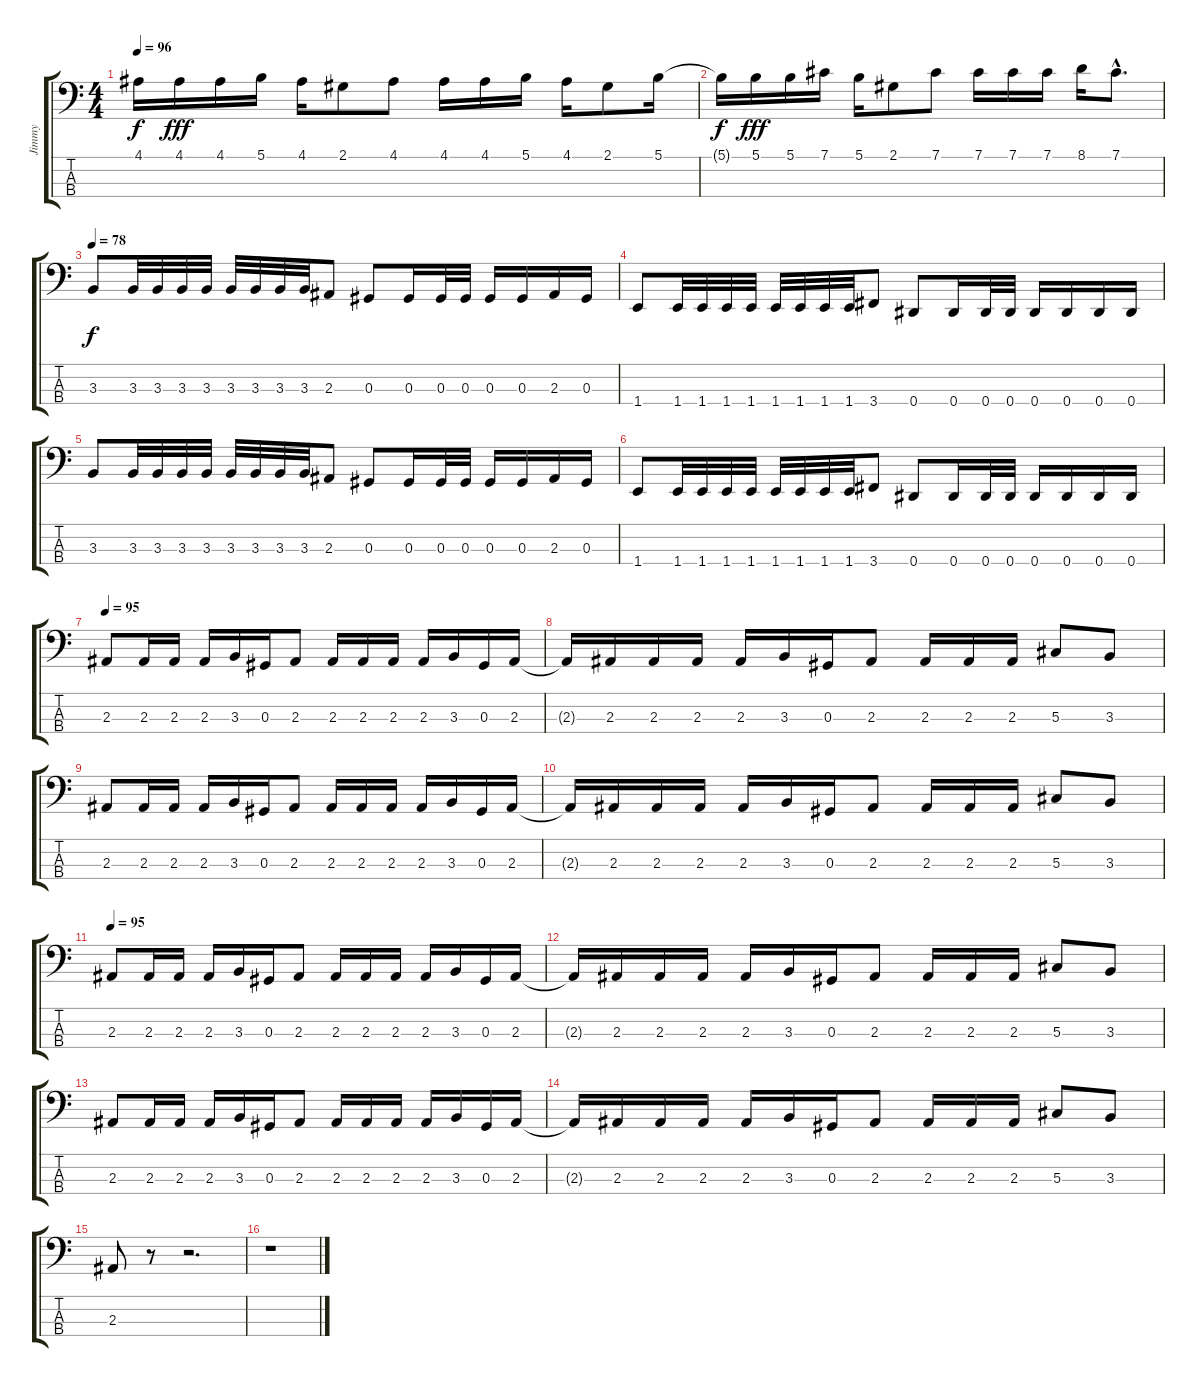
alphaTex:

\track ("Jimmy" "Jimmy") {instrument electricbasspick}
\staff {score tabs}
\tuning (Gb2 Db2 Ab1 Eb1) {hide}
\ts (4 4)
\tempo 96
\clef f4
\ks c
4.1{t}.16{dy f} 4.1.16{dy fff} 4.1.16 5.1.16 4.1.16 2.1.8 4.1.8 4.1.16 4.1.16 5.1.16 4.1.16 2.1.8 5.1.16 |
5.1{t}.16{dy f} 5.1.16{dy fff} 5.1.16 7.1.16 5.1.16 2.1.8 7.1.8 7.1.16 7.1.16 7.1.16 8.1.16 7.1{hac}.8{d} |
\tempo 78
3.3.8{dy f} 3.3.32 3.3.32 3.3.32 3.3.32 3.3.32 3.3.32 3.3.32 3.3.32 2.3.8 0.3.8 0.3.16 0.3.32 0.3.32 0.3.16 0.3.16 2.3.16 0.3.16 |
1.4.8 1.4.32 1.4.32 1.4.32 1.4.32 1.4.32 1.4.32 1.4.32 1.4.32 3.4.8 0.4.8 0.4.16 0.4.32 0.4.32 0.4.16 0.4.16 0.4.16 0.4.16 |
3.3.8 3.3.32 3.3.32 3.3.32 3.3.32 3.3.32 3.3.32 3.3.32 3.3.32 2.3.8 0.3.8 0.3.16 0.3.32 0.3.32 0.3.16 0.3.16 2.3.16 0.3.16 |
1.4.8 1.4.32 1.4.32 1.4.32 1.4.32 1.4.32 1.4.32 1.4.32 1.4.32 3.4.8 0.4.8 0.4.16 0.4.32 0.4.32 0.4.16 0.4.16 0.4.16 0.4.16 |
\tempo 95
2.3.8 2.3.16 2.3.16 2.3.16 3.3.16 0.3.16 2.3.8 2.3.16 2.3.16 2.3.16 2.3.16 3.3.16 0.3.16 2.3.16 |
2.3{t}.16 2.3.16 2.3.16 2.3.16 2.3.16 3.3.16 0.3.16 2.3.8 2.3.16 2.3.16 2.3.16 5.3.8 3.3.8 |
2.3.8 2.3.16 2.3.16 2.3.16 3.3.16 0.3.16 2.3.8 2.3.16 2.3.16 2.3.16 2.3.16 3.3.16 0.3.16 2.3.16 |
2.3{t}.16 2.3.16 2.3.16 2.3.16 2.3.16 3.3.16 0.3.16 2.3.8 2.3.16 2.3.16 2.3.16 5.3.8 3.3.8 |
\tempo 95
2.3.8 2.3.16 2.3.16 2.3.16 3.3.16 0.3.16 2.3.8 2.3.16 2.3.16 2.3.16 2.3.16 3.3.16 0.3.16 2.3.16 |
2.3{t}.16 2.3.16 2.3.16 2.3.16 2.3.16 3.3.16 0.3.16 2.3.8 2.3.16 2.3.16 2.3.16 5.3.8 3.3.8 |
2.3.8 2.3.16 2.3.16 2.3.16 3.3.16 0.3.16 2.3.8 2.3.16 2.3.16 2.3.16 2.3.16 3.3.16 0.3.16 2.3.16 |
2.3{t}.16 2.3.16 2.3.16 2.3.16 2.3.16 3.3.16 0.3.16 2.3.8 2.3.16 2.3.16 2.3.16 5.3.8 3.3.8 |
2.3.8 r.8 r.2{d} |
r.1
